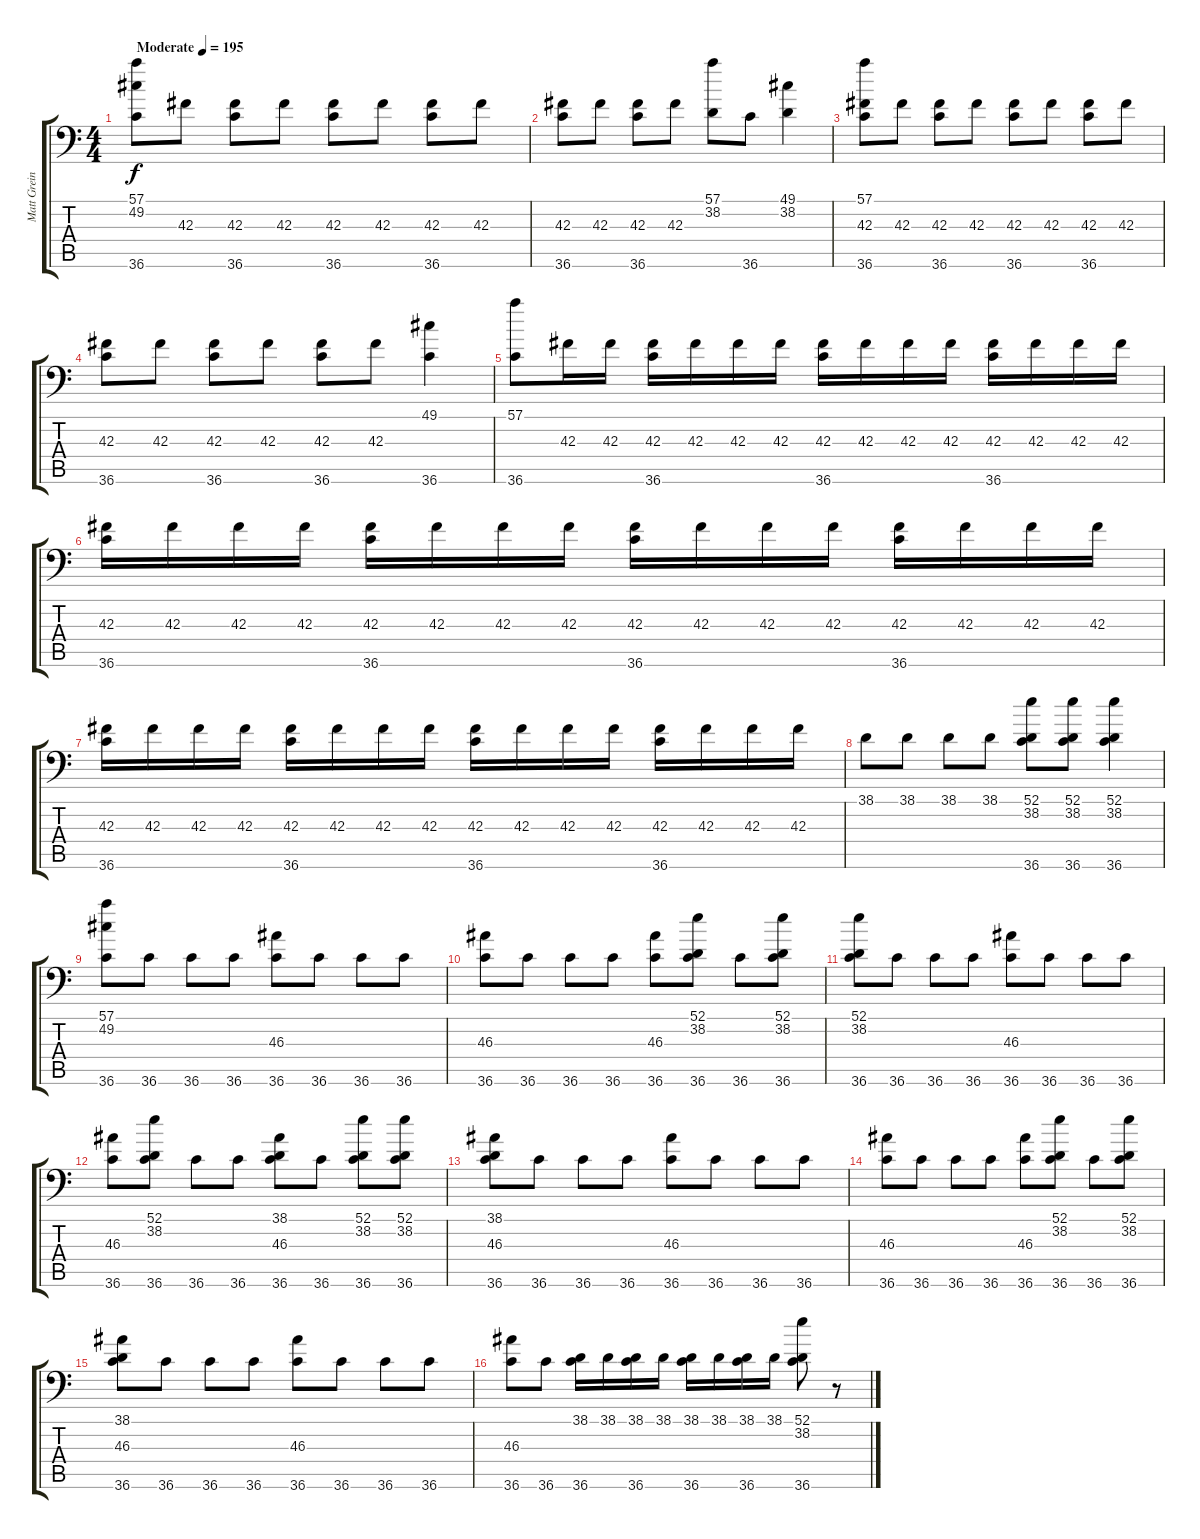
\track ("Matt Greiner (Drum)" "Matt Grein") {instrument acousticgrandpiano}
\staff {score tabs}
\tuning (C-1 C-1 C-1 C-1 C-1 C-1) {hide}
\ts (4 4)
\tempo (195 "Moderate")
\clef f4
\ks c
(57.1 49.2 36.6).8{dy f instrument acousticgrandpiano} 42.3.8 (42.3 36.6).8 42.3.8 (42.3 36.6).8 42.3.8 (42.3 36.6).8 42.3.8 |
(42.3 36.6).8 42.3.8 (42.3 36.6).8 42.3.8 (57.1 38.2).8 36.6.8 (49.1 38.2).4 |
(57.1 42.3 36.6).8 42.3.8 (42.3 36.6).8 42.3.8 (42.3 36.6).8 42.3.8 (42.3 36.6).8 42.3.8 |
(42.3 36.6).8 42.3.8 (42.3 36.6).8 42.3.8 (42.3 36.6).8 42.3.8 (49.1 36.6).4 |
(57.1 36.6).8 42.3.16 42.3.16 (42.3 36.6).16 42.3.16 42.3.16 42.3.16 (42.3 36.6).16 42.3.16 42.3.16 42.3.16 (42.3 36.6).16 42.3.16 42.3.16 42.3.16 |
(42.3 36.6).16 42.3.16 42.3.16 42.3.16 (42.3 36.6).16 42.3.16 42.3.16 42.3.16 (42.3 36.6).16 42.3.16 42.3.16 42.3.16 (42.3 36.6).16 42.3.16 42.3.16 42.3.16 |
(42.3 36.6).16 42.3.16 42.3.16 42.3.16 (42.3 36.6).16 42.3.16 42.3.16 42.3.16 (42.3 36.6).16 42.3.16 42.3.16 42.3.16 (42.3 36.6).16 42.3.16 42.3.16 42.3.16 |
38.1.8 38.1.8 38.1.8 38.1.8 (52.1 38.2 36.6).8 (52.1 38.2 36.6).8 (52.1 38.2 36.6).4 |
(57.1 49.2 36.6).8 36.6.8 36.6.8 36.6.8 (46.3 36.6).8 36.6.8 36.6.8 36.6.8 |
(46.3 36.6).8 36.6.8 36.6.8 36.6.8 (46.3 36.6).8 (52.1 38.2 36.6).8 36.6.8 (52.1 38.2 36.6).8 |
(52.1 38.2 36.6).8 36.6.8 36.6.8 36.6.8 (46.3 36.6).8 36.6.8 36.6.8 36.6.8 |
(46.3 36.6).8 (52.1 38.2 36.6).8 36.6.8 36.6.8 (38.1 46.3 36.6).8 36.6.8 (52.1 38.2 36.6).8 (52.1 38.2 36.6).8 |
(38.1 46.3 36.6).8 36.6.8 36.6.8 36.6.8 (46.3 36.6).8 36.6.8 36.6.8 36.6.8 |
(46.3 36.6).8 36.6.8 36.6.8 36.6.8 (46.3 36.6).8 (52.1 38.2 36.6).8 36.6.8 (52.1 38.2 36.6).8 |
(38.1 46.3 36.6).8 36.6.8 36.6.8 36.6.8 (46.3 36.6).8 36.6.8 36.6.8 36.6.8 |
(46.3 36.6).8 36.6.8 (38.1 36.6).16 38.1.16 (38.1 36.6).16 38.1.16 (38.1 36.6).16 38.1.16 (38.1 36.6).16 38.1.16 (52.1 38.2 36.6).8 r.8
